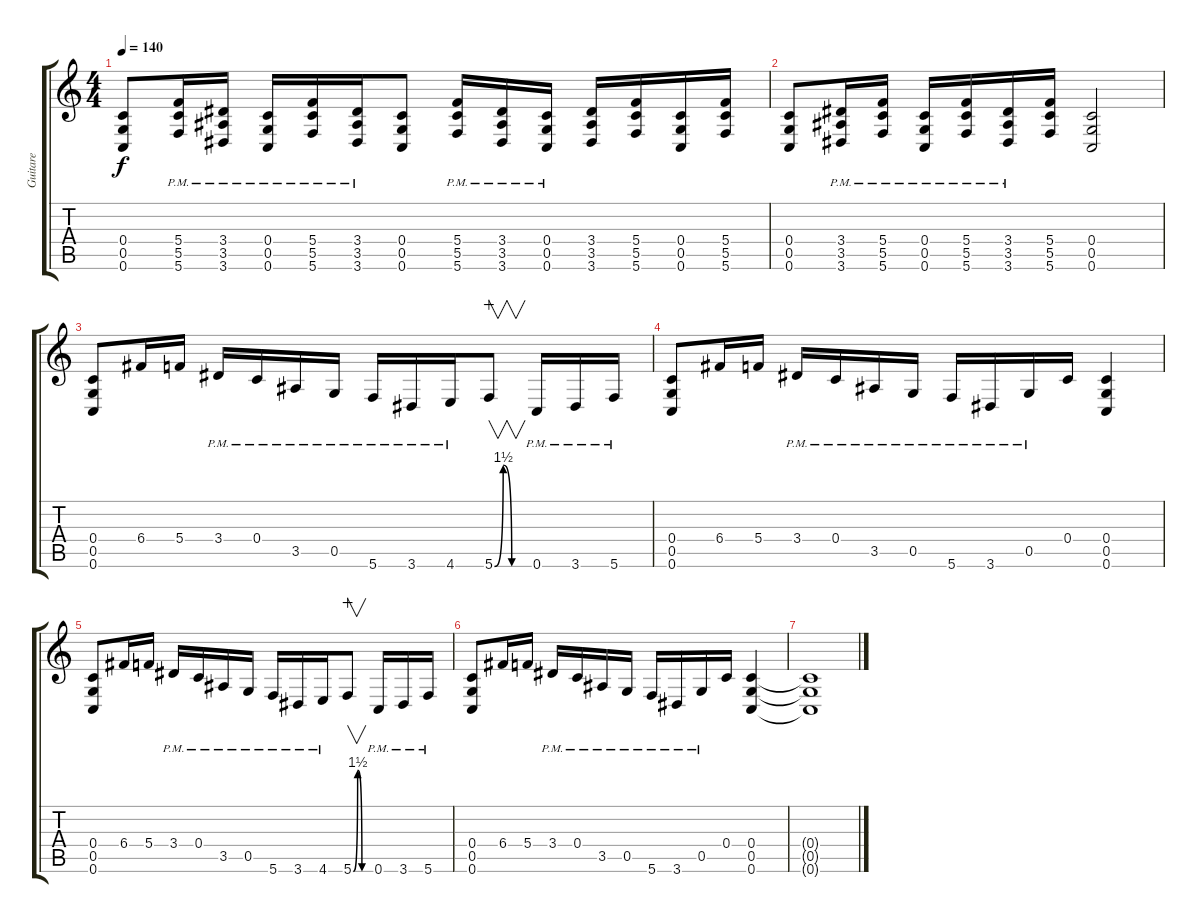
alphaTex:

\track ("Guitare" "Guitare") {instrument electricguitarclean}
\staff {score tabs}
\tuning (D4 A3 F3 C3 G2 C2) {hide}
\ts (4 4)
\tempo 140
\clef g2
\ks c
(0.4 0.5 0.6).8{dy f} (5.4{pm} 5.5{pm} 5.6{pm}).16 (3.4{pm} 3.5{pm} 3.6{pm}).16 (0.4{pm} 0.5{pm} 0.6{pm}).16 (5.4{pm} 5.5{pm} 5.6{pm}).16 (3.4{pm} 3.5{pm} 3.6{pm}).16 (0.4 0.5 0.6).8 (5.4{pm} 5.5{pm} 5.6{pm}).16 (3.4{pm} 3.5{pm} 3.6{pm}).16 (0.4{pm} 0.5{pm} 0.6{pm}).16 (3.4 3.5 3.6).16 (5.4 5.5 5.6).16 (0.4 0.5 0.6).16 (5.4 5.5 5.6).16 |
(0.4 0.5 0.6).8 (3.4{pm} 3.5{pm} 3.6{pm}).16 (5.4{pm} 5.5{pm} 5.6{pm}).16 (0.4{pm} 0.5{pm} 0.6{pm}).16 (5.4{pm} 5.5{pm} 5.6{pm}).16 (3.4{pm} 3.5{pm} 3.6{pm}).16 (5.4 5.5 5.6).16 (0.4 0.5 0.6).2 |
(0.4 0.5 0.6).8{balance 0} 6.4.16 5.4.16 3.4{pm}.16 0.4{pm}.16 3.5{pm}.16 0.5{pm}.16 5.6{pm}.16 3.6{pm}.16 4.6{pm}.16 5.6{be (custom 0 0 15 6 30 0 60 0)}.8{v wahc} 0.6{pm}.16 3.6{pm}.16 5.6{pm}.16 |
(0.4 0.5 0.6).8 6.4.16 5.4.16 3.4{pm}.16 0.4{pm}.16 3.5{pm}.16 0.5{pm}.16 5.6{pm}.16 3.6{pm}.16 0.5{pm}.16 0.4.16 (0.4 0.5 0.6).4 |
(0.4 0.5 0.6).8 6.4.16 5.4.16 3.4{pm}.16 0.4{pm}.16 3.5{pm}.16 0.5{pm}.16 5.6{pm}.16 3.6{pm}.16 4.6{pm}.16 5.6{be (custom 0 0 15 6 30 0 60 0)}.8{v wahc} 0.6{pm}.16 3.6{pm}.16 5.6{pm}.16 |
(0.4 0.5 0.6).8 6.4.16 5.4.16 3.4{pm}.16 0.4{pm}.16 3.5{pm}.16 0.5{pm}.16 5.6{pm}.16 3.6{pm}.16 0.5{pm}.16 0.4.16 (0.4 0.5 0.6).4 |
(0.4{t} 0.5{t} 0.6{t}).1
